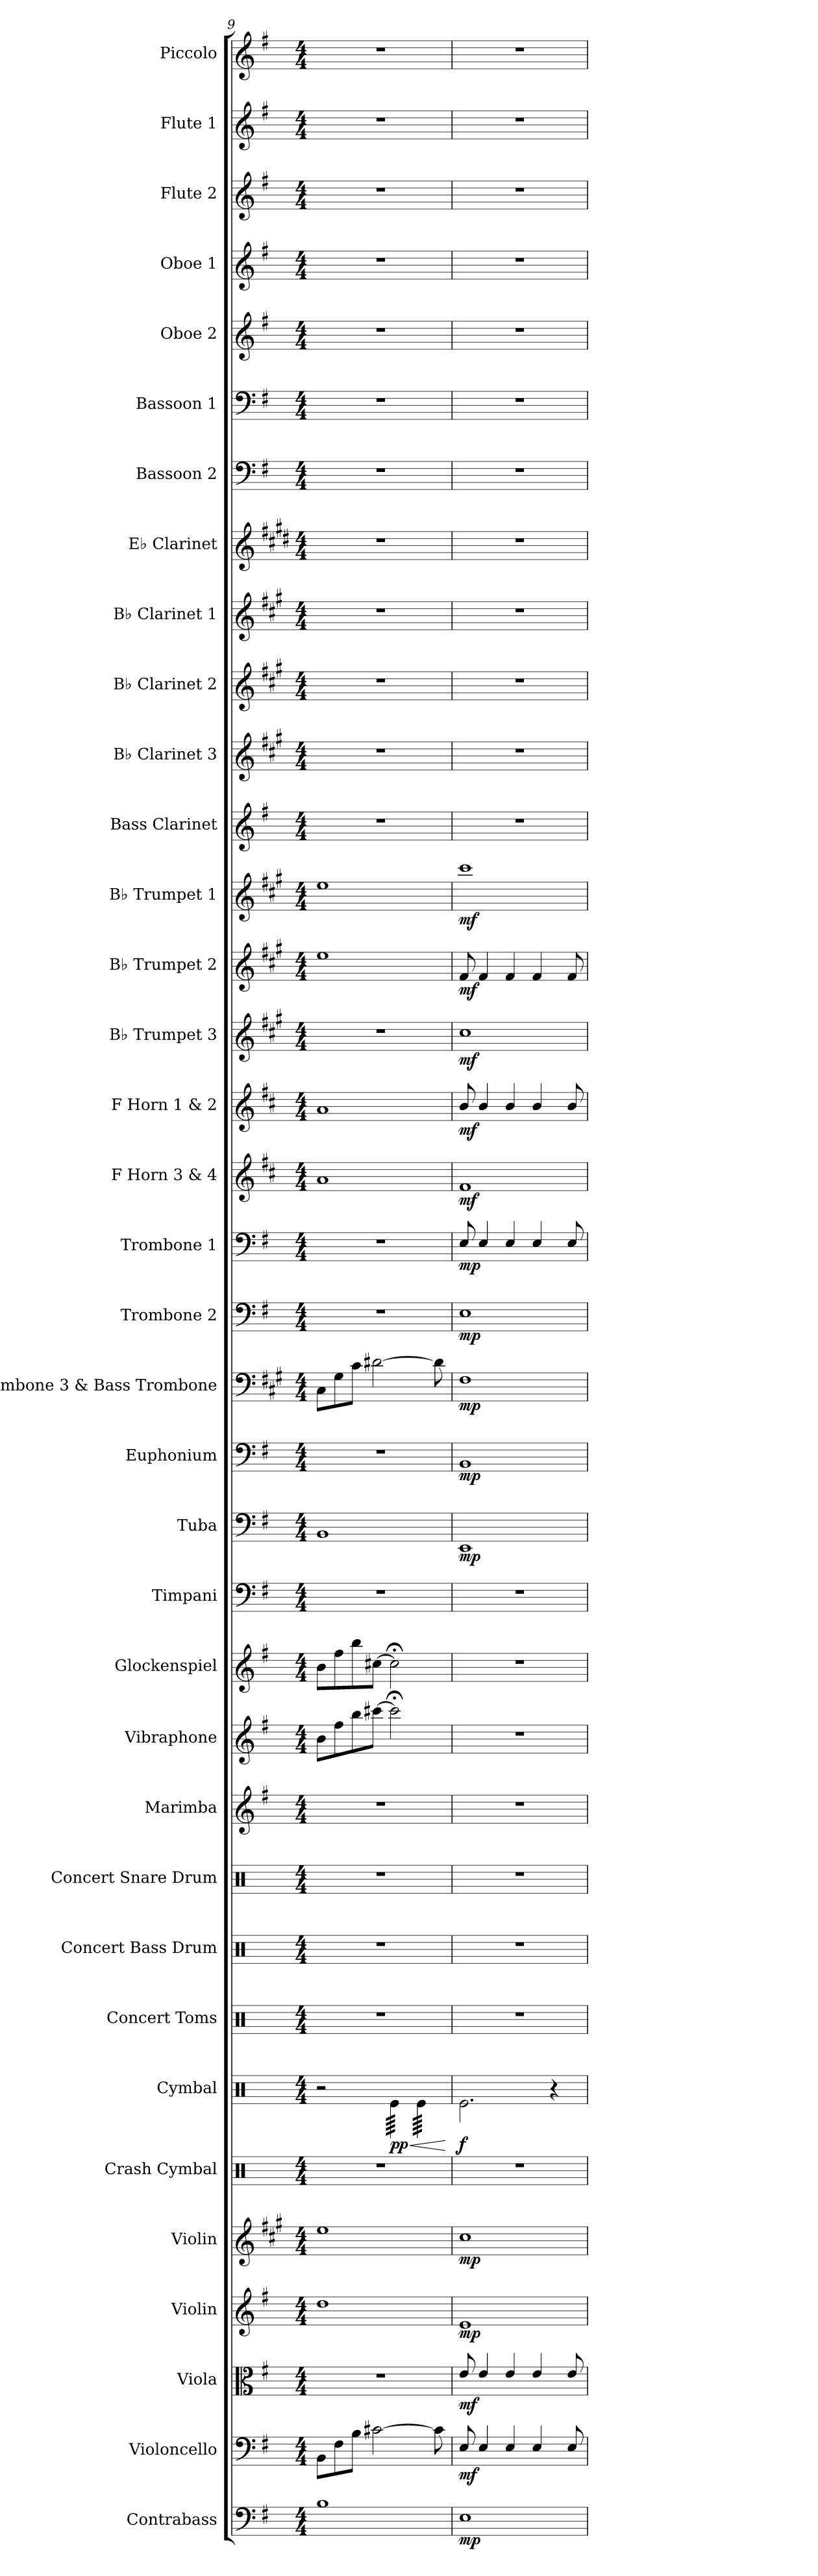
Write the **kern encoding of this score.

**kern	**dynam	**kern	**dynam	**kern	**dynam	**kern	**dynam	**kern	**dynam	**kern	**kern	**dynam	**kern	**kern	**kern	**kern	**kern	**kern	**kern	**kern	**dynam	**kern	**dynam	**kern	**dynam	**kern	**dynam	**kern	**dynam	**kern	**dynam	**kern	**dynam	**kern	**dynam	**kern	**dynam	**kern	**dynam	**kern	**kern	**kern	**kern	**kern	**kern	**kern	**kern	**kern	**kern	**kern	**kern
*part36	*part36	*part35	*part35	*part34	*part34	*part33	*part33	*part32	*part32	*part31	*part30	*part30	*part29	*part28	*part27	*part26	*part25	*part24	*part23	*part22	*part22	*part21	*part21	*part20	*part20	*part19	*part19	*part18	*part18	*part17	*part17	*part16	*part16	*part15	*part15	*part14	*part14	*part13	*part13	*part12	*part11	*part10	*part9	*part8	*part7	*part6	*part5	*part4	*part3	*part2	*part1
*staff36	*staff36	*staff35	*staff35	*staff34	*staff34	*staff33	*staff33	*staff32	*staff32	*staff31	*staff30	*staff30	*staff29	*staff28	*staff27	*staff26	*staff25	*staff24	*staff23	*staff22	*staff22	*staff21	*staff21	*staff20	*staff20	*staff19	*staff19	*staff18	*staff18	*staff17	*staff17	*staff16	*staff16	*staff15	*staff15	*staff14	*staff14	*staff13	*staff13	*staff12	*staff11	*staff10	*staff9	*staff8	*staff7	*staff6	*staff5	*staff4	*staff3	*staff2	*staff1
*I"Contrabass	*	*I"Violoncello	*	*I"Viola	*	*I"Violin	*	*I"Violin	*	*I"Crash Cymbal	*I"Cymbal	*	*I"Concert Toms	*I"Concert Bass Drum	*I"Concert Snare Drum	*I"Marimba	*I"Vibraphone	*I"Glockenspiel	*I"Timpani	*I"Tuba	*	*I"Euphonium	*	*I"Trombone 3 &amp; Bass Trombone	*	*I"Trombone 2	*	*I"Trombone 1	*	*I"F Horn 3 &amp; 4	*	*I"F Horn 1 &amp; 2	*	*I"B♭ Trumpet 3	*	*I"B♭ Trumpet 2	*	*I"B♭ Trumpet 1	*	*I"Bass Clarinet	*I"B♭ Clarinet 3	*I"B♭ Clarinet 2	*I"B♭ Clarinet 1	*I"E♭ Clarinet	*I"Bassoon 2	*I"Bassoon 1	*I"Oboe 2	*I"Oboe 1	*I"Flute 2	*I"Flute 1	*I"Piccolo
*I'Cb.	*	*I'Vc.	*	*I'Vla.	*	*I'Vln.	*	*I'Vln.	*	*I'Cr. Cym.	*I'Cym.	*	*I'C. Toms	*I'Con. BD	*I'Con. Sn.	*I'Mrm.	*I'Vib.	*I'Glock.	*I'Timp.	*I'Tba.	*	*I'Euph.	*	*I'Tbn. 3 B. Tbn.	*	*I'Tbn. 2	*	*I'Tbn. 1	*	*I'F Hn. 3 4	*	*I'F Hn. 1 2	*	*I'B♭ Tpt. 3	*	*I'B♭ Tpt. 2	*	*I'B♭ Tpt. 1	*	*I'B. Cl.	*I'B♭ Cl. 3	*I'B♭ Cl. 2	*I'B♭ Cl. 1	*I'E♭ Cl.	*I'Bsn. 2	*I'Bsn. 1	*I'Ob. 2	*I'Ob. 1	*I'Fl. 2	*I'Fl. 1	*I'Picc.
*clefF4	*	*clefF4	*	*clefC3	*	*clefG2	*	*clefG2	*	*clefX	*clefX	*	*clefX	*clefX	*clefX	*clefG2	*clefG2	*clefG2	*clefF4	*clefF4	*	*clefF4	*	*clefF4	*	*clefF4	*	*clefF4	*	*clefG2	*	*clefG2	*	*clefG2	*	*clefG2	*	*clefG2	*	*clefG2	*clefG2	*clefG2	*clefG2	*clefG2	*clefF4	*clefF4	*clefG2	*clefG2	*clefG2	*clefG2	*clefG2
*ITrd7c12	*	*	*	*	*	*	*	*ITrd1c2	*	*	*	*	*	*	*	*	*	*ITrd-14c-24	*	*	*	*	*	*ITrd1c2	*	*	*	*	*	*ITrd4c7	*	*ITrd4c7	*	*ITrd1c2	*	*ITrd1c2	*	*ITrd1c2	*	*ITrd8c14	*ITrd1c2	*ITrd1c2	*ITrd1c2	*ITrd-2c-3	*	*	*	*	*	*	*ITrd-7c-12
*k[f#]	*	*k[f#]	*	*k[f#]	*	*k[f#]	*	*k[f#]	*	*k[]	*k[]	*	*k[]	*k[]	*k[]	*k[f#]	*k[f#]	*k[f#]	*k[f#]	*k[f#]	*	*k[f#]	*	*k[f#]	*	*k[f#]	*	*k[f#]	*	*k[f#]	*	*k[f#]	*	*k[f#]	*	*k[f#]	*	*k[f#]	*	*k[f#]	*k[f#]	*k[f#]	*k[f#]	*k[f#]	*k[f#]	*k[f#]	*k[f#]	*k[f#]	*k[f#]	*k[f#]	*k[f#]
*M4/4	*	*M4/4	*	*M4/4	*	*M4/4	*	*M4/4	*	*M4/4	*M4/4	*	*M4/4	*M4/4	*M4/4	*M4/4	*M4/4	*M4/4	*M4/4	*M4/4	*	*M4/4	*	*M4/4	*	*M4/4	*	*M4/4	*	*M4/4	*	*M4/4	*	*M4/4	*	*M4/4	*	*M4/4	*	*M4/4	*M4/4	*M4/4	*M4/4	*M4/4	*M4/4	*M4/4	*M4/4	*M4/4	*M4/4	*M4/4	*M4/4
=9	=9	=9	=9	=9	=9	=9	=9	=9	=9	=9	=9	=9	=9	=9	=9	=9	=9	=9	=9	=9	=9	=9	=9	=9	=9	=9	=9	=9	=9	=9	=9	=9	=9	=9	=9	=9	=9	=9	=9	=9	=9	=9	=9	=9	=9	=9	=9	=9	=9	=9	=9
1BB	.	8BB\L	.	1r	.	1dd	.	1dd	.	1r	2r	.	1r	1r	1r	1r	8b\L	8bbb\L	1r	1BB	.	1r	.	8BB\L	.	1r	.	1r	.	1d	.	1d	.	1r	.	1dd	.	1dd	.	1r	1r	1r	1r	1r	1r	1r	1r	1r	1r	1r	1r
.	.	8F#\	.	.	.	.	.	.	.	.	.	.	.	.	.	.	8ff#\	8ffff#\	.	.	.	.	.	8F#\	.	.	.	.	.	.	.	.	.	.	.	.	.	.	.	.	.	.	.	.	.	.	.	.	.	.	.
.	.	8B\J	.	.	.	.	.	.	.	.	.	.	.	.	.	.	8bb\	8bbbb\	.	.	.	.	.	8B\J	.	.	.	.	.	.	.	.	.	.	.	.	.	.	.	.	.	.	.	.	.	.	.	.	.	.	.
.	.	[2c#X\	.	.	.	.	.	.	.	.	.	.	.	.	.	.	[8ccc#X\J	[8cccc#X\J	.	.	.	.	.	[2c#X\	.	.	.	.	.	.	.	.	.	.	.	.	.	.	.	.	.	.	.	.	.	.	.	.	.	.	.
!	!	!	!	!	!	!	!	!	!	!	!	!LO:HP:b	!	!	!	!	!	!	!	!	!	!	!	!	!	!	!	!	!	!	!	!	!	!	!	!	!	!	!	!	!	!	!	!	!	!	!	!	!	!	!
!	!	!	!	!	!	!	!	!	!	!	!	!LO:DY:n=1:b	!	!	!	!	!	!	!	!	!	!	!	!	!	!	!	!	!	!	!	!	!	!	!	!	!	!	!	!	!	!	!	!	!	!	!	!	!	!	!
*	*	*	*	*	*	*	*	*	*	*	*tremolo	*	*	*	*	*	*	*	*	*	*	*	*	*	*	*	*	*	*	*	*	*	*	*	*	*	*	*	*	*	*	*	*	*	*	*	*	*	*	*	*
.	.	.	.	.	.	.	.	.	.	.	64Re\LLLL	< pp	.	.	.	.	2ccc#;<\]	2cccc#;<\]	.	.	.	.	.	.	.	.	.	.	.	.	.	.	.	.	.	.	.	.	.	.	.	.	.	.	.	.	.	.	.	.	.
.	.	.	.	.	.	.	.	.	.	.	64Re\	.	.	.	.	.	.	.	.	.	.	.	.	.	.	.	.	.	.	.	.	.	.	.	.	.	.	.	.	.	.	.	.	.	.	.	.	.	.	.	.
.	.	.	.	.	.	.	.	.	.	.	64Re\	.	.	.	.	.	.	.	.	.	.	.	.	.	.	.	.	.	.	.	.	.	.	.	.	.	.	.	.	.	.	.	.	.	.	.	.	.	.	.	.
.	.	.	.	.	.	.	.	.	.	.	64Re\	.	.	.	.	.	.	.	.	.	.	.	.	.	.	.	.	.	.	.	.	.	.	.	.	.	.	.	.	.	.	.	.	.	.	.	.	.	.	.	.
.	.	.	.	.	.	.	.	.	.	.	64Re\	.	.	.	.	.	.	.	.	.	.	.	.	.	.	.	.	.	.	.	.	.	.	.	.	.	.	.	.	.	.	.	.	.	.	.	.	.	.	.	.
.	.	.	.	.	.	.	.	.	.	.	64Re\	.	.	.	.	.	.	.	.	.	.	.	.	.	.	.	.	.	.	.	.	.	.	.	.	.	.	.	.	.	.	.	.	.	.	.	.	.	.	.	.
.	.	.	.	.	.	.	.	.	.	.	64Re\	.	.	.	.	.	.	.	.	.	.	.	.	.	.	.	.	.	.	.	.	.	.	.	.	.	.	.	.	.	.	.	.	.	.	.	.	.	.	.	.
.	.	.	.	.	.	.	.	.	.	.	64Re\	.	.	.	.	.	.	.	.	.	.	.	.	.	.	.	.	.	.	.	.	.	.	.	.	.	.	.	.	.	.	.	.	.	.	.	.	.	.	.	.
.	.	.	.	.	.	.	.	.	.	.	64Re\	.	.	.	.	.	.	.	.	.	.	.	.	.	.	.	.	.	.	.	.	.	.	.	.	.	.	.	.	.	.	.	.	.	.	.	.	.	.	.	.
.	.	.	.	.	.	.	.	.	.	.	64Re\	.	.	.	.	.	.	.	.	.	.	.	.	.	.	.	.	.	.	.	.	.	.	.	.	.	.	.	.	.	.	.	.	.	.	.	.	.	.	.	.
.	.	.	.	.	.	.	.	.	.	.	64Re\	.	.	.	.	.	.	.	.	.	.	.	.	.	.	.	.	.	.	.	.	.	.	.	.	.	.	.	.	.	.	.	.	.	.	.	.	.	.	.	.
.	.	.	.	.	.	.	.	.	.	.	64Re\	.	.	.	.	.	.	.	.	.	.	.	.	.	.	.	.	.	.	.	.	.	.	.	.	.	.	.	.	.	.	.	.	.	.	.	.	.	.	.	.
.	.	.	.	.	.	.	.	.	.	.	64Re\	.	.	.	.	.	.	.	.	.	.	.	.	.	.	.	.	.	.	.	.	.	.	.	.	.	.	.	.	.	.	.	.	.	.	.	.	.	.	.	.
.	.	.	.	.	.	.	.	.	.	.	64Re\	.	.	.	.	.	.	.	.	.	.	.	.	.	.	.	.	.	.	.	.	.	.	.	.	.	.	.	.	.	.	.	.	.	.	.	.	.	.	.	.
.	.	.	.	.	.	.	.	.	.	.	64Re\	.	.	.	.	.	.	.	.	.	.	.	.	.	.	.	.	.	.	.	.	.	.	.	.	.	.	.	.	.	.	.	.	.	.	.	.	.	.	.	.
.	.	.	.	.	.	.	.	.	.	.	64Re\JJJJ	.	.	.	.	.	.	.	.	.	.	.	.	.	.	.	.	.	.	.	.	.	.	.	.	.	.	.	.	.	.	.	.	.	.	.	.	.	.	.	.
.	.	.	.	.	.	.	.	.	.	.	64Re\LLLL	.	.	.	.	.	.	.	.	.	.	.	.	.	.	.	.	.	.	.	.	.	.	.	.	.	.	.	.	.	.	.	.	.	.	.	.	.	.	.	.
.	.	.	.	.	.	.	.	.	.	.	64Re\	.	.	.	.	.	.	.	.	.	.	.	.	.	.	.	.	.	.	.	.	.	.	.	.	.	.	.	.	.	.	.	.	.	.	.	.	.	.	.	.
.	.	.	.	.	.	.	.	.	.	.	64Re\	.	.	.	.	.	.	.	.	.	.	.	.	.	.	.	.	.	.	.	.	.	.	.	.	.	.	.	.	.	.	.	.	.	.	.	.	.	.	.	.
.	.	.	.	.	.	.	.	.	.	.	64Re\	.	.	.	.	.	.	.	.	.	.	.	.	.	.	.	.	.	.	.	.	.	.	.	.	.	.	.	.	.	.	.	.	.	.	.	.	.	.	.	.
.	.	.	.	.	.	.	.	.	.	.	64Re\	.	.	.	.	.	.	.	.	.	.	.	.	.	.	.	.	.	.	.	.	.	.	.	.	.	.	.	.	.	.	.	.	.	.	.	.	.	.	.	.
.	.	.	.	.	.	.	.	.	.	.	64Re\	.	.	.	.	.	.	.	.	.	.	.	.	.	.	.	.	.	.	.	.	.	.	.	.	.	.	.	.	.	.	.	.	.	.	.	.	.	.	.	.
.	.	.	.	.	.	.	.	.	.	.	64Re\	.	.	.	.	.	.	.	.	.	.	.	.	.	.	.	.	.	.	.	.	.	.	.	.	.	.	.	.	.	.	.	.	.	.	.	.	.	.	.	.
.	.	.	.	.	.	.	.	.	.	.	64Re\	.	.	.	.	.	.	.	.	.	.	.	.	.	.	.	.	.	.	.	.	.	.	.	.	.	.	.	.	.	.	.	.	.	.	.	.	.	.	.	.
.	.	8c#\]	.	.	.	.	.	.	.	.	64Re\	.	.	.	.	.	.	.	.	.	.	.	.	8c#\]	.	.	.	.	.	.	.	.	.	.	.	.	.	.	.	.	.	.	.	.	.	.	.	.	.	.	.
.	.	.	.	.	.	.	.	.	.	.	64Re\	.	.	.	.	.	.	.	.	.	.	.	.	.	.	.	.	.	.	.	.	.	.	.	.	.	.	.	.	.	.	.	.	.	.	.	.	.	.	.	.
.	.	.	.	.	.	.	.	.	.	.	64Re\	.	.	.	.	.	.	.	.	.	.	.	.	.	.	.	.	.	.	.	.	.	.	.	.	.	.	.	.	.	.	.	.	.	.	.	.	.	.	.	.
.	.	.	.	.	.	.	.	.	.	.	64Re\	.	.	.	.	.	.	.	.	.	.	.	.	.	.	.	.	.	.	.	.	.	.	.	.	.	.	.	.	.	.	.	.	.	.	.	.	.	.	.	.
.	.	.	.	.	.	.	.	.	.	.	64Re\	.	.	.	.	.	.	.	.	.	.	.	.	.	.	.	.	.	.	.	.	.	.	.	.	.	.	.	.	.	.	.	.	.	.	.	.	.	.	.	.
.	.	.	.	.	.	.	.	.	.	.	64Re\	.	.	.	.	.	.	.	.	.	.	.	.	.	.	.	.	.	.	.	.	.	.	.	.	.	.	.	.	.	.	.	.	.	.	.	.	.	.	.	.
.	.	.	.	.	.	.	.	.	.	.	64Re\	.	.	.	.	.	.	.	.	.	.	.	.	.	.	.	.	.	.	.	.	.	.	.	.	.	.	.	.	.	.	.	.	.	.	.	.	.	.	.	.
.	.	.	.	.	.	.	.	.	.	.	64Re\JJJJ	.	.	.	.	.	.	.	.	.	.	.	.	.	.	.	.	.	.	.	.	.	.	.	.	.	.	.	.	.	.	.	.	.	.	.	.	.	.	.	.
*	*	*	*	*	*	*	*	*	*	*	*Xtremolo	*	*	*	*	*	*	*	*	*	*	*	*	*	*	*	*	*	*	*	*	*	*	*	*	*	*	*	*	*	*	*	*	*	*	*	*	*	*	*	*
.	.	.	.	.	.	.	.	.	.	.	.	[	.	.	.	.	.	.	.	.	.	.	.	.	.	.	.	.	.	.	.	.	.	.	.	.	.	.	.	.	.	.	.	.	.	.	.	.	.	.	.
=10	=10	=10	=10	=10	=10	=10	=10	=10	=10	=10	=10	=10	=10	=10	=10	=10	=10	=10	=10	=10	=10	=10	=10	=10	=10	=10	=10	=10	=10	=10	=10	=10	=10	=10	=10	=10	=10	=10	=10	=10	=10	=10	=10	=10	=10	=10	=10	=10	=10	=10	=10
!	!LO:DY:b	!	!LO:DY:b	!	!LO:DY:b	!	!LO:DY:b	!	!LO:DY:b	!	!	!LO:DY:b	!	!	!	!	!	!	!	!	!LO:DY:b	!	!LO:DY:b	!	!LO:DY:b	!	!LO:DY:b	!	!LO:DY:b	!	!LO:DY:b	!	!LO:DY:b	!	!LO:DY:b	!	!LO:DY:b	!	!LO:DY:b	!	!	!	!	!	!	!	!	!	!	!	!
1EE	mp	8E/	mf	8e/	mf	1e	mp	1b	mp	1r	2.Re\	f	1r	1r	1r	1r	1r	1r	1r	1EE	mp	1BB	mp	1E	mp	1E	mp	8E/	mp	1B	mf	8e/	mf	1b	mf	8e/	mf	1bb	mf	1r	1r	1r	1r	1r	1r	1r	1r	1r	1r	1r	1r
.	.	4E/	.	4e/	.	.	.	.	.	.	.	.	.	.	.	.	.	.	.	.	.	.	.	.	.	.	.	4E/	.	.	.	4e/	.	.	.	4e/	.	.	.	.	.	.	.	.	.	.	.	.	.	.	.
.	.	4E/	.	4e/	.	.	.	.	.	.	.	.	.	.	.	.	.	.	.	.	.	.	.	.	.	.	.	4E/	.	.	.	4e/	.	.	.	4e/	.	.	.	.	.	.	.	.	.	.	.	.	.	.	.
.	.	4E/	.	4e/	.	.	.	.	.	.	.	.	.	.	.	.	.	.	.	.	.	.	.	.	.	.	.	4E/	.	.	.	4e/	.	.	.	4e/	.	.	.	.	.	.	.	.	.	.	.	.	.	.	.
.	.	.	.	.	.	.	.	.	.	.	4r	.	.	.	.	.	.	.	.	.	.	.	.	.	.	.	.	.	.	.	.	.	.	.	.	.	.	.	.	.	.	.	.	.	.	.	.	.	.	.	.
.	.	8E/	.	8e/	.	.	.	.	.	.	.	.	.	.	.	.	.	.	.	.	.	.	.	.	.	.	.	8E/	.	.	.	8e/	.	.	.	8e/	.	.	.	.	.	.	.	.	.	.	.	.	.	.	.
=	=	=	=	=	=	=	=	=	=	=	=	=	=	=	=	=	=	=	=	=	=	=	=	=	=	=	=	=	=	=	=	=	=	=	=	=	=	=	=	=	=	=	=	=	=	=	=	=	=	=	=
*-	*-	*-	*-	*-	*-	*-	*-	*-	*-	*-	*-	*-	*-	*-	*-	*-	*-	*-	*-	*-	*-	*-	*-	*-	*-	*-	*-	*-	*-	*-	*-	*-	*-	*-	*-	*-	*-	*-	*-	*-	*-	*-	*-	*-	*-	*-	*-	*-	*-	*-	*-
